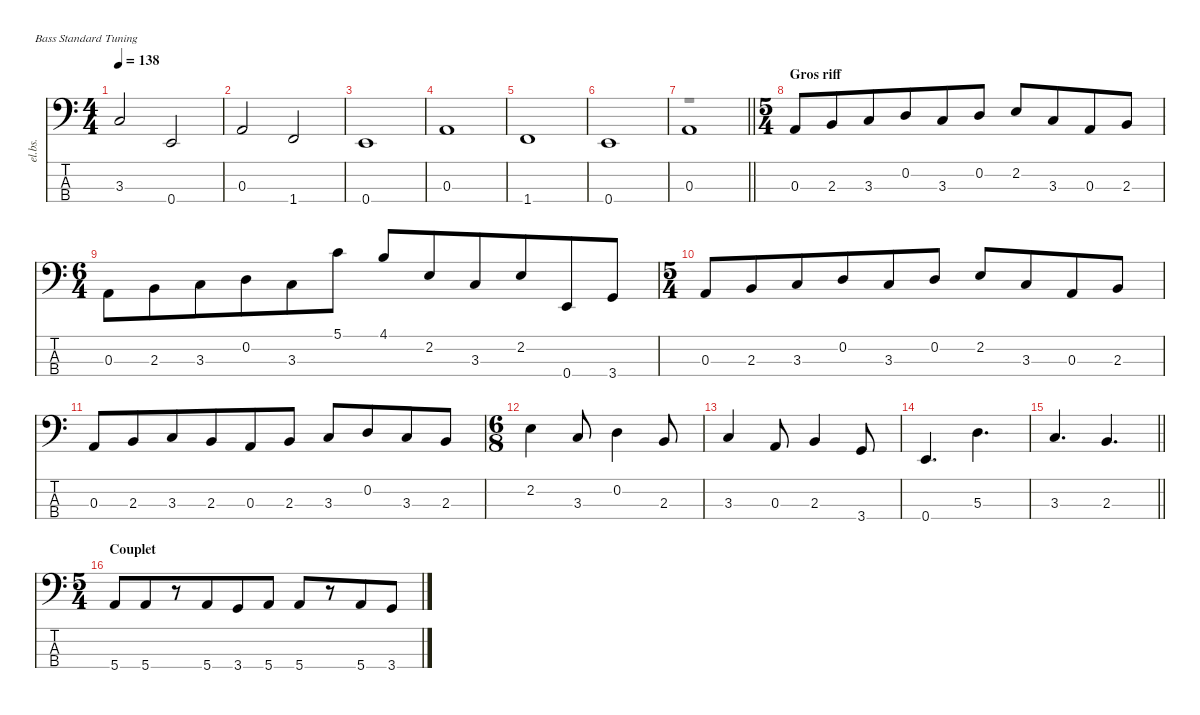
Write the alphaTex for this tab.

\defaultSystemsLayout 4
\hideDynamics
\bracketExtendMode nobrackets
\track ("Basse" "el.bs.") {instrument electricbassfinger}
\staff {score tabs}
\tuning (G2 D2 A1 E1)
\voice
\ts (4 4)
\tempo 138
\clef f4
\ks aminor
3.3.2{dy f} 0.4.2 |
0.3.2 1.4.2 |
0.4.1 |
0.3.1 |
1.4.1 |
0.4.1 |
\barLineRight lightlight
0.3.1 |
\ts (5 4)
\beaming (8 6 4)
\section ("" "Gros riff")
0.3.8 2.3.8 3.3.8 0.2.8 3.3.8 0.2.8 2.2.8 3.3.8 0.3.8 2.3.8 |
\ts (6 4)
\beaming (8 6 6)
0.3.8 2.3.8 3.3.8 0.2.8 3.3.8 5.1.8 4.1.8 2.2.8 3.3.8 2.2.8 0.4.8 3.4.8 |
\ts (5 4)
\beaming (8 6 4)
0.3.8 2.3.8 3.3.8 0.2.8 3.3.8 0.2.8 2.2.8 3.3.8 0.3.8 2.3.8 |
0.3.8 2.3.8 3.3.8 2.3.8 0.3.8 2.3.8 3.3.8 0.2.8 3.3.8 2.3.8 |
\ts (6 8)
\beaming (8 3 3)
2.2.4 3.3.8 0.2.4 2.3.8 |
3.3.4 0.3.8 2.3.4 3.4.8 |
0.4.4{d} 5.3.4{d} |
\barLineRight lightlight
3.3.4{d} 2.3.4{d} |
\ts (5 4)
\beaming (8 6 4)
\section ("" "Couplet")
5.4.8 5.4.8 r.8 5.4.8 3.4.8 5.4.8 5.4.8 r.8 5.4.8 3.4.8
\voice
\clef f4
\ottava regular
\simile none
\ks aminor
|
|
|
|
|
|
\barLineRight lightlight
r.1{dy mf} |
|
|
|
|
|
|
|
\barLineRight lightlight
|
